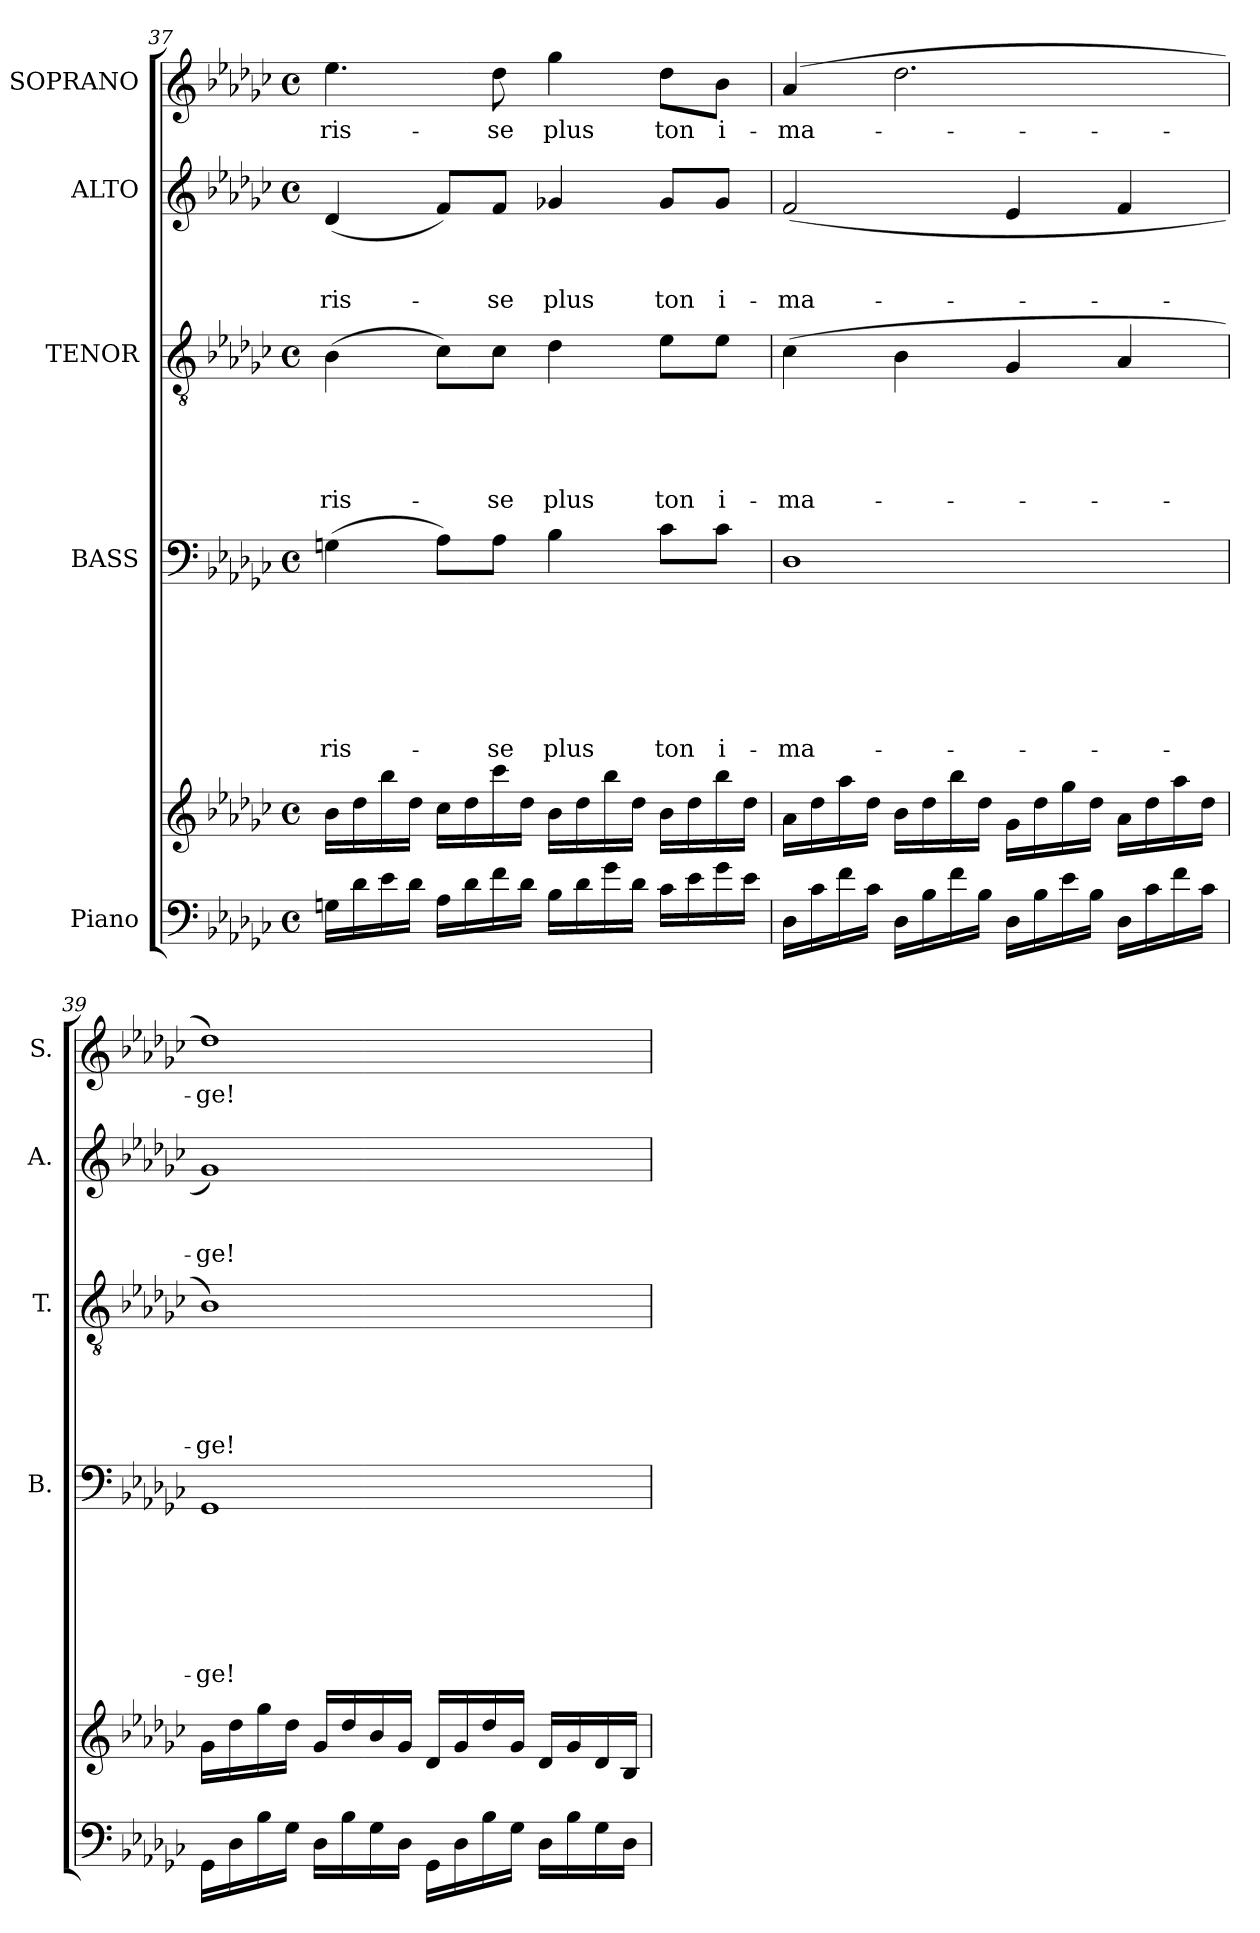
**kern	**kern	**kern	**text	**text	**text	**text	**text	**text	**text	**kern	**text	**text	**text	**text	**text	**kern	**text	**text	**text	**kern	**text
*part5	*part5	*part4	*part4	*part4	*part4	*part4	*part4	*part4	*part4	*part3	*part3	*part3	*part3	*part3	*part3	*part2	*part2	*part2	*part2	*part1	*part1
*staff6	*staff5	*staff4	*staff4	*staff4	*staff4	*staff4	*staff4	*staff4	*staff4	*staff3	*staff3	*staff3	*staff3	*staff3	*staff3	*staff2	*staff2	*staff2	*staff2	*staff1	*staff1
*I"Piano	*	*I"BASS	*	*	*	*	*	*	*	*I"TENOR	*	*	*	*	*	*I"ALTO	*	*	*	*I"SOPRANO	*
*	*	*I'B.	*	*	*	*	*	*	*	*I'T.	*	*	*	*	*	*I'A.	*	*	*	*I'S.	*
*clefF4	*clefG2	*clefF4	*	*	*	*	*	*	*	*clefGv2	*	*	*	*	*	*clefG2	*	*	*	*clefG2	*
*k[b-e-a-d-g-c-]	*k[b-e-a-d-g-c-]	*k[b-e-a-d-g-c-]	*	*	*	*	*	*	*	*k[b-e-a-d-g-c-]	*	*	*	*	*	*k[b-e-a-d-g-c-]	*	*	*	*k[b-e-a-d-g-c-]	*
*G-:	*G-:	*G-:	*	*	*	*	*	*	*	*G-:	*	*	*	*	*	*G-:	*	*	*	*G-:	*
*M4/4	*M4/4	*M4/4	*	*	*	*	*	*	*	*M4/4	*	*	*	*	*	*M4/4	*	*	*	*M4/4	*
*met(c)	*met(c)	*met(c)	*	*	*	*	*	*	*	*met(c)	*	*	*	*	*	*met(c)	*	*	*	*met(c)	*
=37	=37	=37	=37	=37	=37	=37	=37	=37	=37	=37	=37	=37	=37	=37	=37	=37	=37	=37	=37	=37	=37
!	!	!	!	!	!	!	!	!	!LO:LY:b	!	!	!	!	!	!LO:LY:b	!	!	!	!LO:LY:b	!	!LO:LY:b
16Gn\LL	16b-\LL	(>4Gn\	.	.	.	.	.	.	-ris-	(>4B-\	.	.	.	.	-ris-	(<4d-/	.	.	-ris-	4.ee-\	-ris-
16d-\	16dd-\	.	.	.	.	.	.	.	.	.	.	.	.	.	.	.	.	.	.	.	.
16e-\	16bb-\	.	.	.	.	.	.	.	.	.	.	.	.	.	.	.	.	.	.	.	.
16d-\JJ	16dd-\JJ	.	.	.	.	.	.	.	.	.	.	.	.	.	.	.	.	.	.	.	.
16A-\LL	16cc-\LL	8A-\L)	.	.	.	.	.	.	.	8c-\L)	.	.	.	.	.	8f/L)	.	.	.	.	.
16d-\	16dd-\	.	.	.	.	.	.	.	.	.	.	.	.	.	.	.	.	.	.	.	.
!	!	!	!	!	!	!	!	!	!LO:LY:b	!	!	!	!	!	!LO:LY:b	!	!	!	!LO:LY:b	!	!LO:LY:b
16f\	16ccc-\	8A-\J	.	.	.	.	.	.	-se	8c-\J	.	.	.	.	-se	8f/J	.	.	-se	8dd-\	-se
16d-\JJ	16dd-\JJ	.	.	.	.	.	.	.	.	.	.	.	.	.	.	.	.	.	.	.	.
!	!	!	!	!	!	!	!	!	!LO:LY:b	!	!	!	!	!	!LO:LY:b	!	!	!	!LO:LY:b	!	!LO:LY:b
16B-\LL	16b-\LL	4B-\	.	.	.	.	.	.	plus	4d-\	.	.	.	.	plus	4g-X/	.	.	plus	4gg-\	plus
16d-\	16dd-\	.	.	.	.	.	.	.	.	.	.	.	.	.	.	.	.	.	.	.	.
16g-\	16bb-\	.	.	.	.	.	.	.	.	.	.	.	.	.	.	.	.	.	.	.	.
16d-\JJ	16dd-\JJ	.	.	.	.	.	.	.	.	.	.	.	.	.	.	.	.	.	.	.	.
!	!	!	!	!	!	!	!	!	!LO:LY:b	!	!	!	!	!	!LO:LY:b	!	!	!	!LO:LY:b	!	!LO:LY:b
16c-\LL	16b-\LL	8c-\L	.	.	.	.	.	.	ton	8e-\L	.	.	.	.	ton	8g-/L	.	.	ton	8dd-\L	ton
16e-\	16dd-\	.	.	.	.	.	.	.	.	.	.	.	.	.	.	.	.	.	.	.	.
!	!	!	!	!	!	!	!	!	!LO:LY:b	!	!	!	!	!	!LO:LY:b	!	!	!	!LO:LY:b	!	!LO:LY:b
16g-\	16bb-\	8c-\J	.	.	.	.	.	.	i-	8e-\J	.	.	.	.	i-	8g-/J	.	.	i-	8b-\J	i-
16e-\JJ	16dd-\JJ	.	.	.	.	.	.	.	.	.	.	.	.	.	.	.	.	.	.	.	.
!!LO:LB:g=z
=38	=38	=38	=38	=38	=38	=38	=38	=38	=38	=38	=38	=38	=38	=38	=38	=38	=38	=38	=38	=38	=38
!	!	!	!	!	!	!	!	!	!LO:LY:b	!	!	!	!	!	!LO:LY:b	!	!	!	!LO:LY:b	!	!LO:LY:b
16D-\LL	16a-\LL	1D-	.	.	.	.	.	.	-ma-	(>4c-\	.	.	.	.	-ma-	(<2f/	.	.	-ma-	(4a-/	-ma-
16c-\	16dd-\	.	.	.	.	.	.	.	.	.	.	.	.	.	.	.	.	.	.	.	.
16f\	16aa-\	.	.	.	.	.	.	.	.	.	.	.	.	.	.	.	.	.	.	.	.
16c-\JJ	16dd-\JJ	.	.	.	.	.	.	.	.	.	.	.	.	.	.	.	.	.	.	.	.
16D-\LL	16b-\LL	.	.	.	.	.	.	.	.	4B-\	.	.	.	.	.	.	.	.	.	2.dd-\	.
16B-\	16dd-\	.	.	.	.	.	.	.	.	.	.	.	.	.	.	.	.	.	.	.	.
16f\	16bb-\	.	.	.	.	.	.	.	.	.	.	.	.	.	.	.	.	.	.	.	.
16B-\JJ	16dd-\JJ	.	.	.	.	.	.	.	.	.	.	.	.	.	.	.	.	.	.	.	.
16D-\LL	16g-\LL	.	.	.	.	.	.	.	.	4G-/	.	.	.	.	.	4e-/	.	.	.	.	.
16B-\	16dd-\	.	.	.	.	.	.	.	.	.	.	.	.	.	.	.	.	.	.	.	.
16e-\	16gg-\	.	.	.	.	.	.	.	.	.	.	.	.	.	.	.	.	.	.	.	.
16B-\JJ	16dd-\JJ	.	.	.	.	.	.	.	.	.	.	.	.	.	.	.	.	.	.	.	.
16D-\LL	16a-\LL	.	.	.	.	.	.	.	.	4A-/	.	.	.	.	.	4f/	.	.	.	.	.
16c-\	16dd-\	.	.	.	.	.	.	.	.	.	.	.	.	.	.	.	.	.	.	.	.
16f\	16aa-\	.	.	.	.	.	.	.	.	.	.	.	.	.	.	.	.	.	.	.	.
16c-\JJ	16dd-\JJ	.	.	.	.	.	.	.	.	.	.	.	.	.	.	.	.	.	.	.	.
=39	=39	=39	=39	=39	=39	=39	=39	=39	=39	=39	=39	=39	=39	=39	=39	=39	=39	=39	=39	=39	=39
!	!	!	!	!	!	!	!	!	!LO:LY:b	!	!	!	!	!	!LO:LY:b	!	!	!	!LO:LY:b	!	!LO:LY:b
16GG-\LL	16g-\LL	1GG-	.	.	.	.	.	.	-ge!	1B-)	.	.	.	.	-ge!	1g-)	.	.	-ge!	1dd-)	-ge!
16D-\	16dd-\	.	.	.	.	.	.	.	.	.	.	.	.	.	.	.	.	.	.	.	.
16B-\	16gg-\	.	.	.	.	.	.	.	.	.	.	.	.	.	.	.	.	.	.	.	.
16G-\JJ	16dd-\JJ	.	.	.	.	.	.	.	.	.	.	.	.	.	.	.	.	.	.	.	.
16D-\LL	16g-/LL	.	.	.	.	.	.	.	.	.	.	.	.	.	.	.	.	.	.	.	.
16B-\	16dd-/	.	.	.	.	.	.	.	.	.	.	.	.	.	.	.	.	.	.	.	.
16G-\	16b-/	.	.	.	.	.	.	.	.	.	.	.	.	.	.	.	.	.	.	.	.
16D-\JJ	16g-/JJ	.	.	.	.	.	.	.	.	.	.	.	.	.	.	.	.	.	.	.	.
16GG-\LL	16d-/LL	.	.	.	.	.	.	.	.	.	.	.	.	.	.	.	.	.	.	.	.
16D-\	16g-/	.	.	.	.	.	.	.	.	.	.	.	.	.	.	.	.	.	.	.	.
16B-\	16dd-/	.	.	.	.	.	.	.	.	.	.	.	.	.	.	.	.	.	.	.	.
16G-\JJ	16g-/JJ	.	.	.	.	.	.	.	.	.	.	.	.	.	.	.	.	.	.	.	.
16D-\LL	16d-/LL	.	.	.	.	.	.	.	.	.	.	.	.	.	.	.	.	.	.	.	.
16B-\	16g-/	.	.	.	.	.	.	.	.	.	.	.	.	.	.	.	.	.	.	.	.
16G-\	16d-/	.	.	.	.	.	.	.	.	.	.	.	.	.	.	.	.	.	.	.	.
16D-\JJ	16B-/JJ	.	.	.	.	.	.	.	.	.	.	.	.	.	.	.	.	.	.	.	.
=	=	=	=	=	=	=	=	=	=	=	=	=	=	=	=	=	=	=	=	=	=
*-	*-	*-	*-	*-	*-	*-	*-	*-	*-	*-	*-	*-	*-	*-	*-	*-	*-	*-	*-	*-	*-
